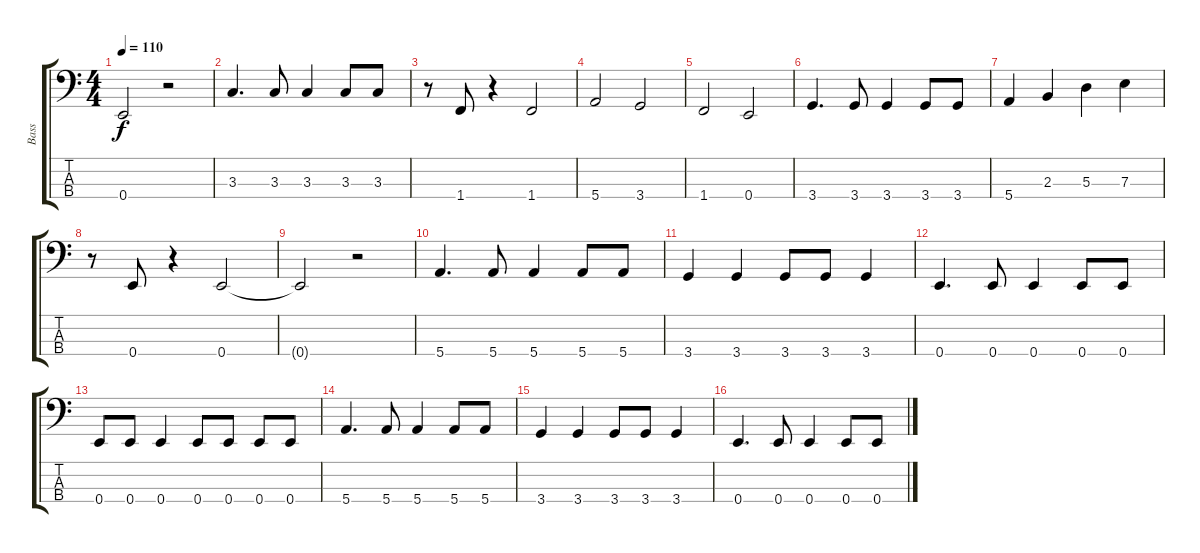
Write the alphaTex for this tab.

\track ("Bass" "Bass") {instrument electricbassfinger}
\staff {score tabs}
\tuning (G2 D2 A1 E1) {hide}
\ts (4 4)
\tempo 110
\clef f4
\ks c
0.4{t}.2{dy f} r.2 |
3.3.4{d} 3.3.8 3.3.4 3.3.8 3.3.8 |
r.8 1.4.8 r.4 1.4.2 |
5.4.2 3.4.2 |
1.4.2 0.4.2 |
3.4.4{d} 3.4.8 3.4.4 3.4.8 3.4.8 |
5.4.4 2.3.4 5.3.4 7.3.4 |
r.8 0.4.8 r.4 0.4.2 |
0.4{t}.2 r.2 |
5.4.4{d} 5.4.8 5.4.4 5.4.8 5.4.8 |
3.4.4 3.4.4 3.4.8 3.4.8 3.4.4 |
0.4.4{d} 0.4.8 0.4.4 0.4.8 0.4.8 |
0.4.8 0.4.8 0.4.4 0.4.8 0.4.8 0.4.8 0.4.8 |
5.4.4{d} 5.4.8 5.4.4 5.4.8 5.4.8 |
3.4.4 3.4.4 3.4.8 3.4.8 3.4.4 |
0.4.4{d} 0.4.8 0.4.4 0.4.8 0.4.8
